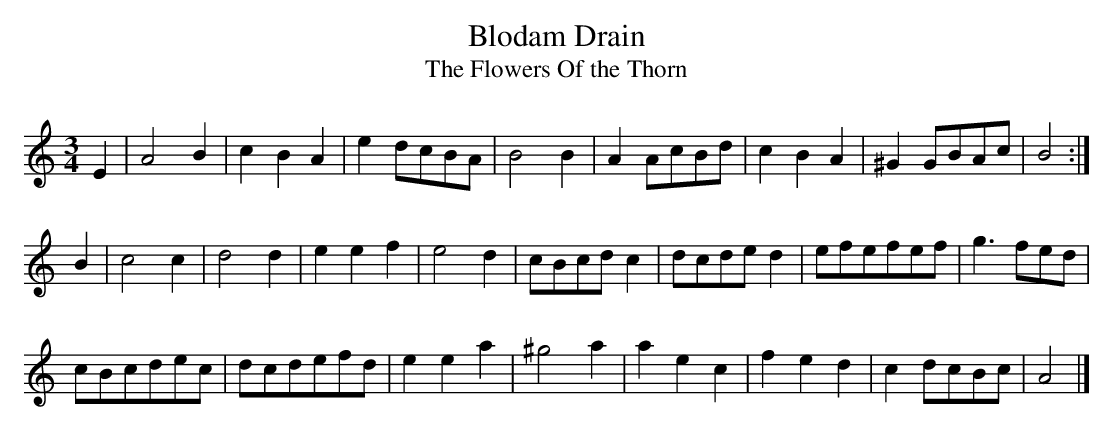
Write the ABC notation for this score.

X:1
T:Blodam Drain
T:The Flowers Of the Thorn
M:3/4
L:1/8
K:Am
E2|A4 B2|c2 B2 A2|e2 dcBA|B4 B2|A2 AcBd|c2 B2 A2|^G2 GBAc|B4:|
B2|c4 c2|d4 d2|e2 e2 f2|e4 d2|cBcd c2|dcde d2|efefef|g3 fed|
cBcdec|dcdefd|e2 e2 a2|^g4 a2|a2 e2 c2|f2 e2 d2|c2 dcBc|A4|]
